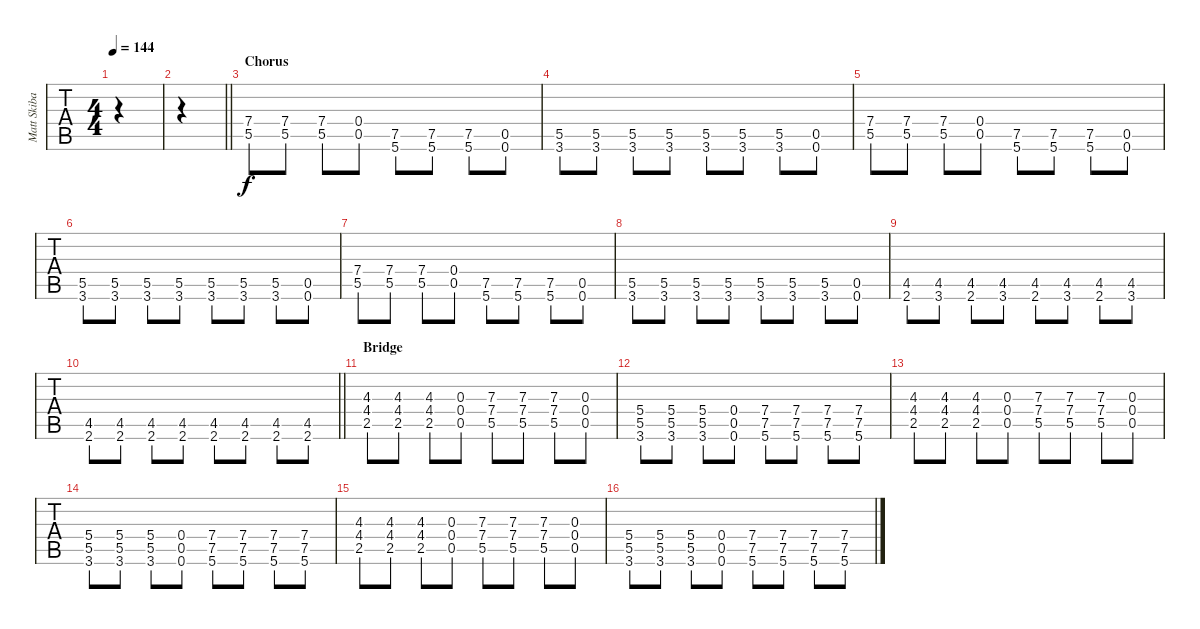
\track ("Matt Skiba - Guitar One" "Matt Skiba") {instrument distortionguitar}
\staff {tabs}
\tuning (E4 B3 G3 D3 A2 E2) {hide}
\ts (4 4)
\tempo 144
\clef g2
\ks d
|
\barLineRight lightlight
|
\section ("" "Chorus")
(7.4 5.5).8{balance 12} (7.4 5.5).8 (7.4 5.5).8 (0.4 0.5).8 (7.5 5.6).8 (7.5 5.6).8 (7.5 5.6).8 (0.5 0.6).8 |
(5.5 3.6).8 (5.5 3.6).8 (5.5 3.6).8 (5.5 3.6).8 (5.5 3.6).8 (5.5 3.6).8 (5.5 3.6).8 (0.5 0.6).8 |
(7.4 5.5).8 (7.4 5.5).8 (7.4 5.5).8 (0.4 0.5).8 (7.5 5.6).8 (7.5 5.6).8 (7.5 5.6).8 (0.5 0.6).8 |
(5.5 3.6).8 (5.5 3.6).8 (5.5 3.6).8 (5.5 3.6).8 (5.5 3.6).8 (5.5 3.6).8 (5.5 3.6).8 (0.5 0.6).8 |
(7.4 5.5).8 (7.4 5.5).8 (7.4 5.5).8 (0.4 0.5).8 (7.5 5.6).8 (7.5 5.6).8 (7.5 5.6).8 (0.5 0.6).8 |
(5.5 3.6).8 (5.5 3.6).8 (5.5 3.6).8 (5.5 3.6).8 (5.5 3.6).8 (5.5 3.6).8 (5.5 3.6).8 (0.5 0.6).8 |
(4.5 2.6).8 (4.5 3.6).8 (4.5 2.6).8 (4.5 3.6).8 (4.5 2.6).8 (4.5 3.6).8 (4.5 2.6).8 (4.5 3.6).8 |
\barLineRight lightlight
(4.5 2.6).8 (4.5 2.6).8 (4.5 2.6).8 (4.5 2.6).8 (4.5 2.6).8 (4.5 2.6).8 (4.5 2.6).8 (4.5 2.6).8 |
\section ("" "Bridge")
(4.3 4.4 2.5).8 (4.3 4.4 2.5).8 (4.3 4.4 2.5).8 (0.3 0.4 0.5).8 (7.3 7.4 5.5).8 (7.3 7.4 5.5).8 (7.3 7.4 5.5).8 (0.3 0.4 0.5).8 |
(5.4 5.5 3.6).8 (5.4 5.5 3.6).8 (5.4 5.5 3.6).8 (0.4 0.5 0.6).8 (7.4 7.5 5.6).8 (7.4 7.5 5.6).8 (7.4 7.5 5.6).8 (7.4 7.5 5.6).8 |
(4.3 4.4 2.5).8 (4.3 4.4 2.5).8 (4.3 4.4 2.5).8 (0.3 0.4 0.5).8 (7.3 7.4 5.5).8 (7.3 7.4 5.5).8 (7.3 7.4 5.5).8 (0.3 0.4 0.5).8 |
(5.4 5.5 3.6).8 (5.4 5.5 3.6).8 (5.4 5.5 3.6).8 (0.4 0.5 0.6).8 (7.4 7.5 5.6).8 (7.4 7.5 5.6).8 (7.4 7.5 5.6).8 (7.4 7.5 5.6).8 |
(4.3 4.4 2.5).8 (4.3 4.4 2.5).8 (4.3 4.4 2.5).8 (0.3 0.4 0.5).8 (7.3 7.4 5.5).8 (7.3 7.4 5.5).8 (7.3 7.4 5.5).8 (0.3 0.4 0.5).8 |
(5.4 5.5 3.6).8 (5.4 5.5 3.6).8 (5.4 5.5 3.6).8 (0.4 0.5 0.6).8 (7.4 7.5 5.6).8 (7.4 7.5 5.6).8 (7.4 7.5 5.6).8 (7.4 7.5 5.6).8
